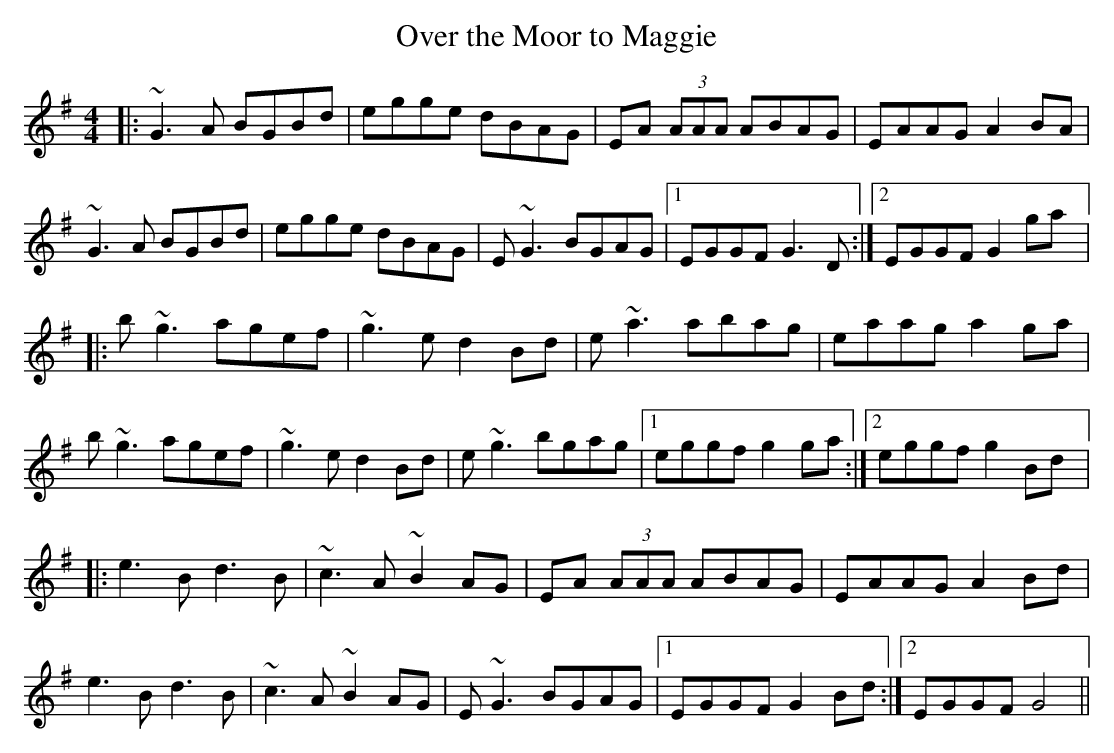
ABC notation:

X:1
T:Over the Moor to Maggie
M:4/4
L:1/8
K:G
|: ~G3A BGBd | egge dBAG | EA (3AAA ABAG | EAAG A2BA |
!~G3A BGBd | egge dBAG | E~G3 BGAG |1 EGGF G3D :|2 EGGF G2ga |:
!b~g3 agef | ~g3e d2Bd | e~a3 abag | eaag a2ga |
!b~g3 agef | ~g3e d2Bd | e~g3 bgag |1 eggf g2ga :|2 eggf g2Bd |:
!e3B d3B | ~c3A ~B2AG | EA (3AAA ABAG | EAAG A2Bd |
!e3B d3B | ~c3A ~B2AG | E~G3 BGAG |1 EGGF G2Bd :|2 EGGF G4 ||
